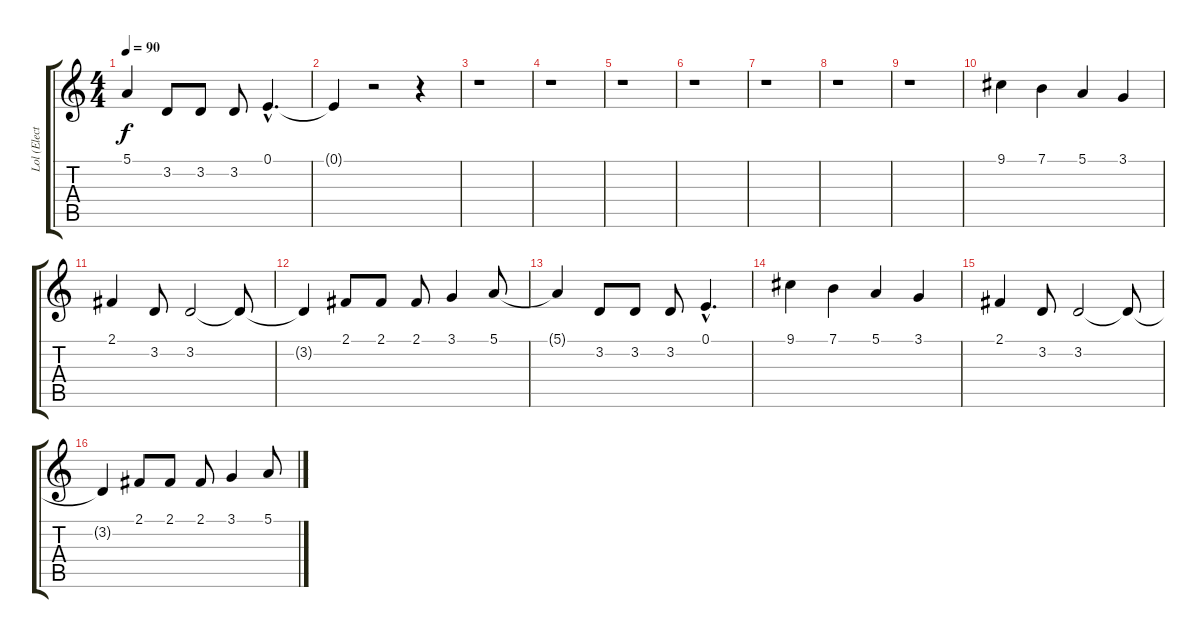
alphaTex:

\track ("Lol (Electric Piano)" "Lol (Elect") {instrument electricgrandpiano}
\staff {score tabs}
\tuning (E4 B3 G3 D3 A2 E2) {hide}
\ts (4 4)
\tempo 90
\clef g2
\ks c
5.1{t}.4{dy f} 3.2.8 3.2.8 3.2.8 0.1{hac}.4{d} |
0.1{t}.4 r.2{volume 11} r.4 |
r.1 |
r.1 |
r.1 |
r.1 |
r.1 |
r.1 |
r.1 |
9.1.4 7.1.4 5.1.4 3.1.4 |
2.1.4 3.2.8 3.2.2 3.2{t}.8 |
3.2{t}.4 2.1.8 2.1.8 2.1.8 3.1.4 5.1.8 |
5.1{t}.4 3.2.8 3.2.8 3.2.8 0.1{hac}.4{d} |
9.1.4 7.1.4 5.1.4 3.1.4 |
2.1.4 3.2.8 3.2.2 3.2{t}.8 |
3.2{t}.4 2.1.8 2.1.8 2.1.8 3.1.4 5.1.8
